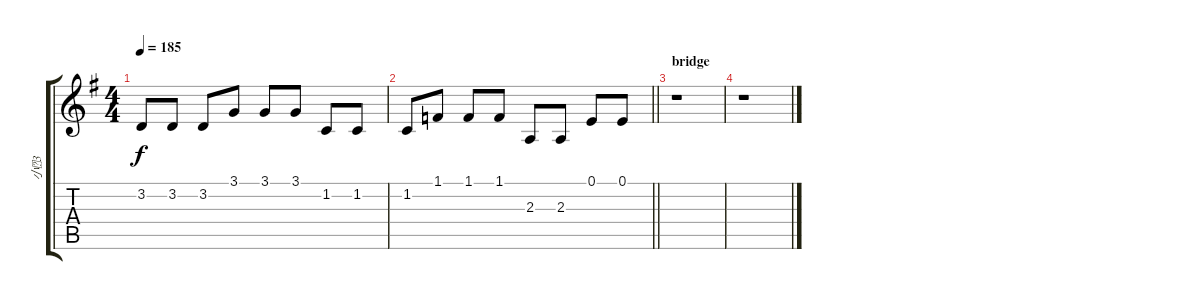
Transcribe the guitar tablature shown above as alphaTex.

\track ("小3" "小3") {instrument synthbrass1}
\staff {score tabs}
\tuning (E4 B3 G3 D3 A2 E2) {hide}
\ts (4 4)
\tempo 185
\clef g2
\ks g
3.2.8{dy f} 3.2.8 3.2.8 3.1.8 3.1.8 3.1.8 1.2.8 1.2.8 |
\barLineRight lightlight
1.2.8 1.1.8 1.1.8 1.1.8 2.3.8 2.3.8 0.1.8 0.1.8 |
\section ("" "bridge")
r.1 |
r.1
